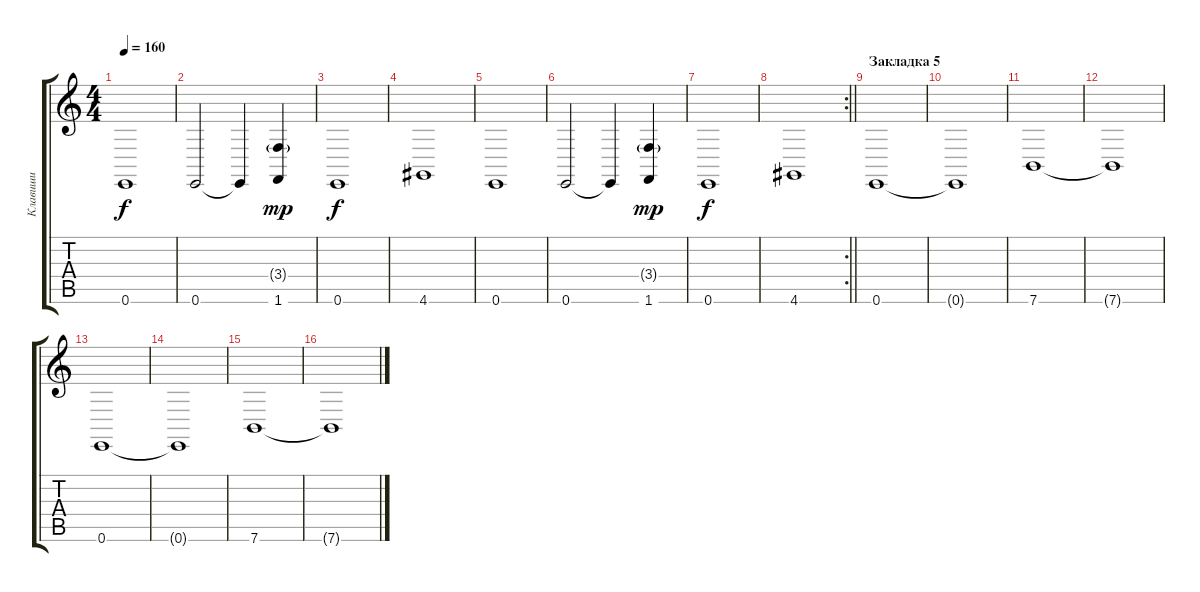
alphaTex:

\track ("Клавиши" "Клавиши") {instrument choiraahs}
\staff {score tabs}
\tuning (E4 B3 G3 D3 A2 E2) {hide}
\ts (4 4)
\tempo 160
\clef g2
\ks c
0.6.1{dy f} |
0.6.2 0.6{t}.4 (3.4{g} 1.6).4{dy mp} |
0.6.1{dy f} |
4.6.1 |
0.6.1 |
0.6.2 0.6{t}.4 (3.4{g} 1.6).4{dy mp} |
0.6.1{dy f} |
\rc 2
\barLineRight lightlight
4.6.1 |
\section ("" "Закладка 5")
0.6.1{volume 5} |
0.6{t}.1 |
7.6.1 |
7.6{t}.1 |
0.6.1 |
0.6{t}.1 |
7.6.1 |
7.6{t}.1
